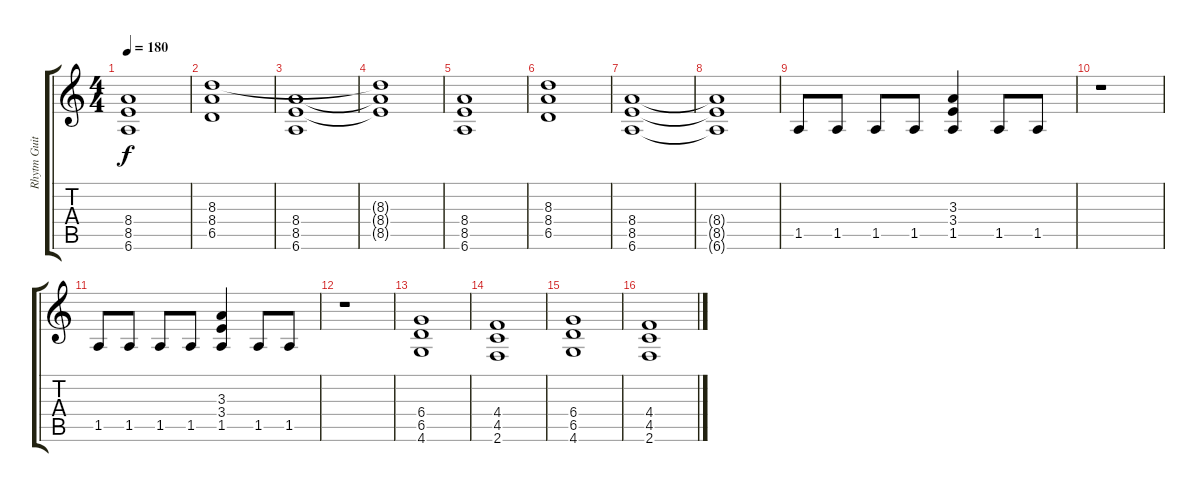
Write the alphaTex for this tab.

\track ("Rhytm Guitar" "Rhytm Guit") {instrument distortionguitar}
\staff {score tabs}
\tuning (Eb4 Bb3 Gb3 Db3 Ab2 Eb2) {hide}
\ts (4 4)
\tempo 180
\clef g2
\ks c
(8.4 8.5 6.6).1{dy f} |
(8.3 8.4 6.5).1 |
(8.4 8.5 6.6).1 |
(8.3{t} 8.4{t} 8.5{t}).1 |
(8.4 8.5 6.6).1 |
(8.3 8.4 6.5).1 |
(8.4 8.5 6.6).1 |
(8.4{t} 8.5{t} 6.6{t}).1 |
1.5.8 1.5.8 1.5.8 1.5.8 (3.3 3.4 1.5).4 1.5.8 1.5.8 |
r.1 |
1.5.8 1.5.8 1.5.8 1.5.8 (3.3 3.4 1.5).4 1.5.8 1.5.8 |
r.1 |
(6.4 6.5 4.6).1 |
(4.4 4.5 2.6).1 |
(6.4 6.5 4.6).1 |
(4.4 4.5 2.6).1
